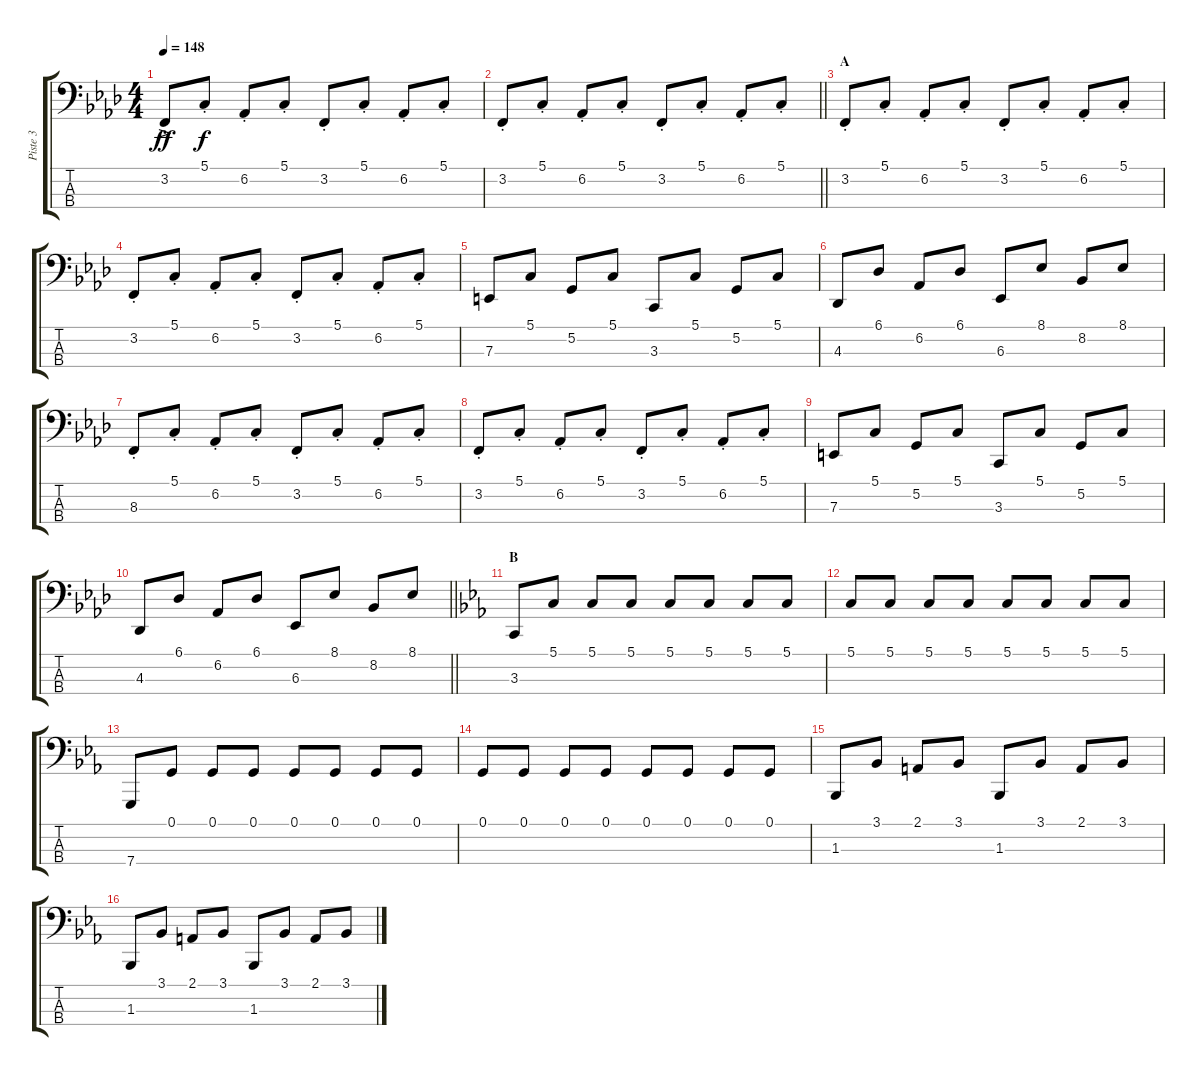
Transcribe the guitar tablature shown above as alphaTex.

\track ("Piste 3" "Piste 3") {instrument stringensemble1}
\staff {score tabs}
\tuning (G2 D2 A1 C1) {hide}
\ts (4 4)
\tempo 148
\clef f4
\ks ab
3.2{ac}.8{dy ff instrument stringensemble1} 5.1{st}.8{dy f} 6.2{st}.8 5.1{st}.8 3.2{st}.8 5.1{st}.8 6.2{st}.8 5.1{st}.8 |
\barLineRight lightlight
3.2{st}.8 5.1{st}.8 6.2{st}.8 5.1{st}.8 3.2{st}.8 5.1{st}.8 6.2{st}.8 5.1{st}.8 |
\section ("" "A")
3.2{st}.8 5.1{st}.8 6.2{st}.8 5.1{st}.8 3.2{st}.8 5.1{st}.8 6.2{st}.8 5.1{st}.8 |
3.2{st}.8 5.1{st}.8 6.2{st}.8 5.1{st}.8 3.2{st}.8 5.1{st}.8 6.2{st}.8 5.1{st}.8 |
7.3.8 5.1.8 5.2.8 5.1.8 3.3.8 5.1.8 5.2.8 5.1.8 |
4.3.8 6.1.8 6.2.8 6.1.8 6.3.8 8.1.8 8.2.8 8.1.8 |
8.3{st}.8 5.1{st}.8 6.2{st}.8 5.1{st}.8 3.2{st}.8 5.1{st}.8 6.2{st}.8 5.1{st}.8 |
3.2{st}.8 5.1{st}.8 6.2{st}.8 5.1{st}.8 3.2{st}.8 5.1{st}.8 6.2{st}.8 5.1{st}.8 |
7.3.8 5.1.8 5.2.8 5.1.8 3.3.8 5.1.8 5.2.8 5.1.8 |
\barLineRight lightlight
4.3.8 6.1.8 6.2.8 6.1.8 6.3.8 8.1.8 8.2.8 8.1.8 |
\section ("" "B")
\ks eb
3.3.8 5.1.8 5.1.8 5.1.8 5.1.8 5.1.8 5.1.8 5.1.8 |
5.1.8 5.1.8 5.1.8 5.1.8 5.1.8 5.1.8 5.1.8 5.1.8 |
7.4.8 0.1.8 0.1.8 0.1.8 0.1.8 0.1.8 0.1.8 0.1.8 |
0.1.8 0.1.8 0.1.8 0.1.8 0.1.8 0.1.8 0.1.8 0.1.8 |
1.3.8 3.1.8 2.1.8 3.1.8 1.3.8 3.1.8 2.1.8 3.1.8 |
1.3.8 3.1.8 2.1.8 3.1.8 1.3.8 3.1.8 2.1.8 3.1.8
